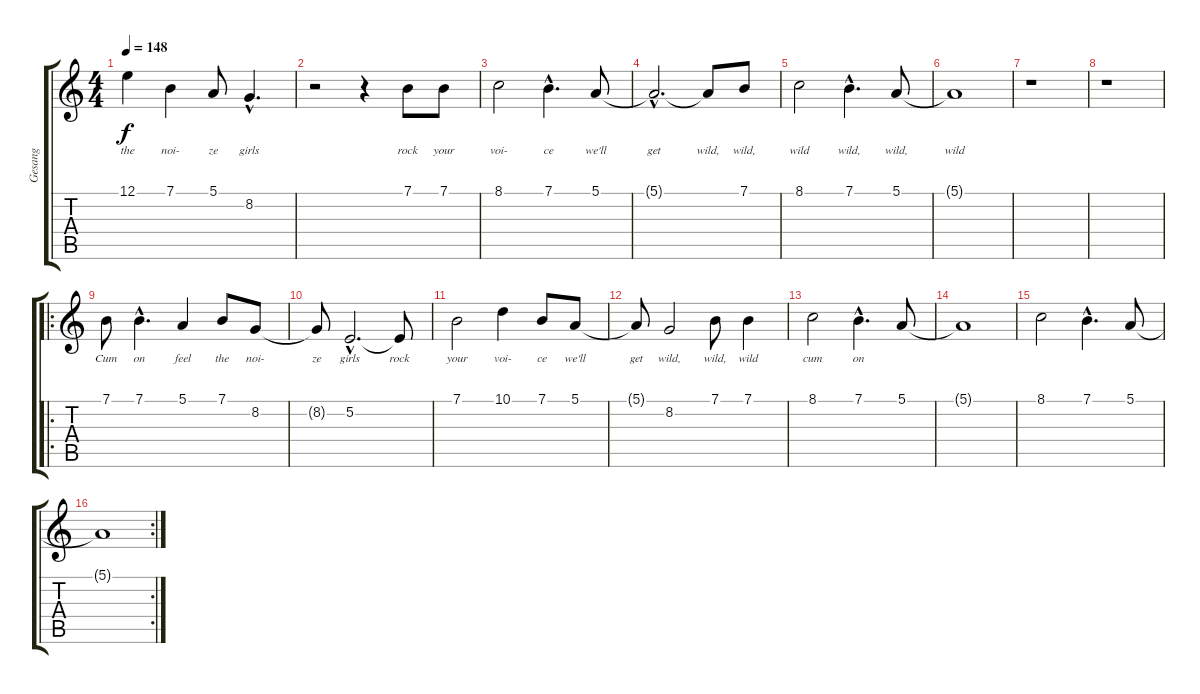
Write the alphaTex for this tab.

\track ("Gesang" "Gesang") {instrument altosax}
\staff {score tabs}
\tuning (E4 B3 G3 D3 A2 E2) {hide}
\ts (4 4)
\tempo 148
\clef g2
\ks c
12.1.4{lyrics (0 "the") lyrics (1 "") lyrics (2 "") lyrics (3 "") lyrics (4 "") dy f} 7.1.4{lyrics (0 "noi-") lyrics (1 "") lyrics (2 "") lyrics (3 "") lyrics (4 "")} 5.1.8{lyrics (0 "ze") lyrics (1 "") lyrics (2 "") lyrics (3 "") lyrics (4 "")} 8.2{hac}.4{d lyrics (0 "girls") lyrics (1 "") lyrics (2 "") lyrics (3 "") lyrics (4 "")} |
r.2 r.4 7.1.8{lyrics (0 "rock") lyrics (1 "") lyrics (2 "") lyrics (3 "") lyrics (4 "")} 7.1.8{lyrics (0 "your") lyrics (1 "") lyrics (2 "") lyrics (3 "") lyrics (4 "")} |
8.1.2{lyrics (0 "voi-") lyrics (1 "") lyrics (2 "") lyrics (3 "") lyrics (4 "")} 7.1{hac}.4{d lyrics (0 "ce") lyrics (1 "") lyrics (2 "") lyrics (3 "") lyrics (4 "")} 5.1.8{lyrics (0 "we'll") lyrics (1 "") lyrics (2 "") lyrics (3 "") lyrics (4 "")} |
5.1{hac t}.2{d lyrics (0 "get") lyrics (1 "") lyrics (2 "") lyrics (3 "") lyrics (4 "")} 5.1{t}.8{lyrics (0 "wild,") lyrics (1 "") lyrics (2 "") lyrics (3 "") lyrics (4 "")} 7.1.8{lyrics (0 "wild,") lyrics (1 "") lyrics (2 "") lyrics (3 "") lyrics (4 "")} |
8.1.2{lyrics (0 "wild") lyrics (1 "") lyrics (2 "") lyrics (3 "") lyrics (4 "")} 7.1{hac}.4{d lyrics (0 "wild,") lyrics (1 "") lyrics (2 "") lyrics (3 "") lyrics (4 "")} 5.1.8{lyrics (0 "wild,") lyrics (1 "") lyrics (2 "") lyrics (3 "") lyrics (4 "")} |
5.1{t}.1{lyrics (0 "wild") lyrics (1 "") lyrics (2 "") lyrics (3 "") lyrics (4 "")} |
r.1 |
r.1 |
\ro
7.1.8{lyrics (0 "Cum") lyrics (1 "") lyrics (2 "") lyrics (3 "") lyrics (4 "")} 7.1{hac}.4{d lyrics (0 "on") lyrics (1 "") lyrics (2 "") lyrics (3 "") lyrics (4 "")} 5.1.4{lyrics (0 "feel") lyrics (1 "") lyrics (2 "") lyrics (3 "") lyrics (4 "")} 7.1.8{lyrics (0 "the") lyrics (1 "") lyrics (2 "") lyrics (3 "") lyrics (4 "")} 8.2.8{lyrics (0 "noi-") lyrics (1 "") lyrics (2 "") lyrics (3 "") lyrics (4 "")} |
8.2{t}.8{lyrics (0 "ze") lyrics (1 "") lyrics (2 "") lyrics (3 "") lyrics (4 "")} 5.2{hac}.2{d lyrics (0 "girls") lyrics (1 "") lyrics (2 "") lyrics (3 "") lyrics (4 "")} 5.2{t}.8{lyrics (0 "rock") lyrics (1 "") lyrics (2 "") lyrics (3 "") lyrics (4 "")} |
7.1.2{lyrics (0 "your") lyrics (1 "") lyrics (2 "") lyrics (3 "") lyrics (4 "")} 10.1.4{lyrics (0 "voi-") lyrics (1 "") lyrics (2 "") lyrics (3 "") lyrics (4 "")} 7.1.8{lyrics (0 "ce") lyrics (1 "") lyrics (2 "") lyrics (3 "") lyrics (4 "")} 5.1.8{lyrics (0 "we'll") lyrics (1 "") lyrics (2 "") lyrics (3 "") lyrics (4 "")} |
5.1{t}.8{lyrics (0 "get") lyrics (1 "") lyrics (2 "") lyrics (3 "") lyrics (4 "")} 8.2.2{lyrics (0 "wild,") lyrics (1 "") lyrics (2 "") lyrics (3 "") lyrics (4 "")} 7.1.8{lyrics (0 "wild,") lyrics (1 "") lyrics (2 "") lyrics (3 "") lyrics (4 "")} 7.1.4{lyrics (0 "wild") lyrics (1 "") lyrics (2 "") lyrics (3 "") lyrics (4 "")} |
8.1.2{lyrics (0 "cum") lyrics (1 "") lyrics (2 "") lyrics (3 "") lyrics (4 "")} 7.1{hac}.4{d lyrics (0 "on") lyrics (1 "") lyrics (2 "") lyrics (3 "") lyrics (4 "")} 5.1.8 |
5.1{t}.1 |
8.1.2 7.1{hac}.4{d} 5.1.8 |
\rc 2
5.1{t}.1
